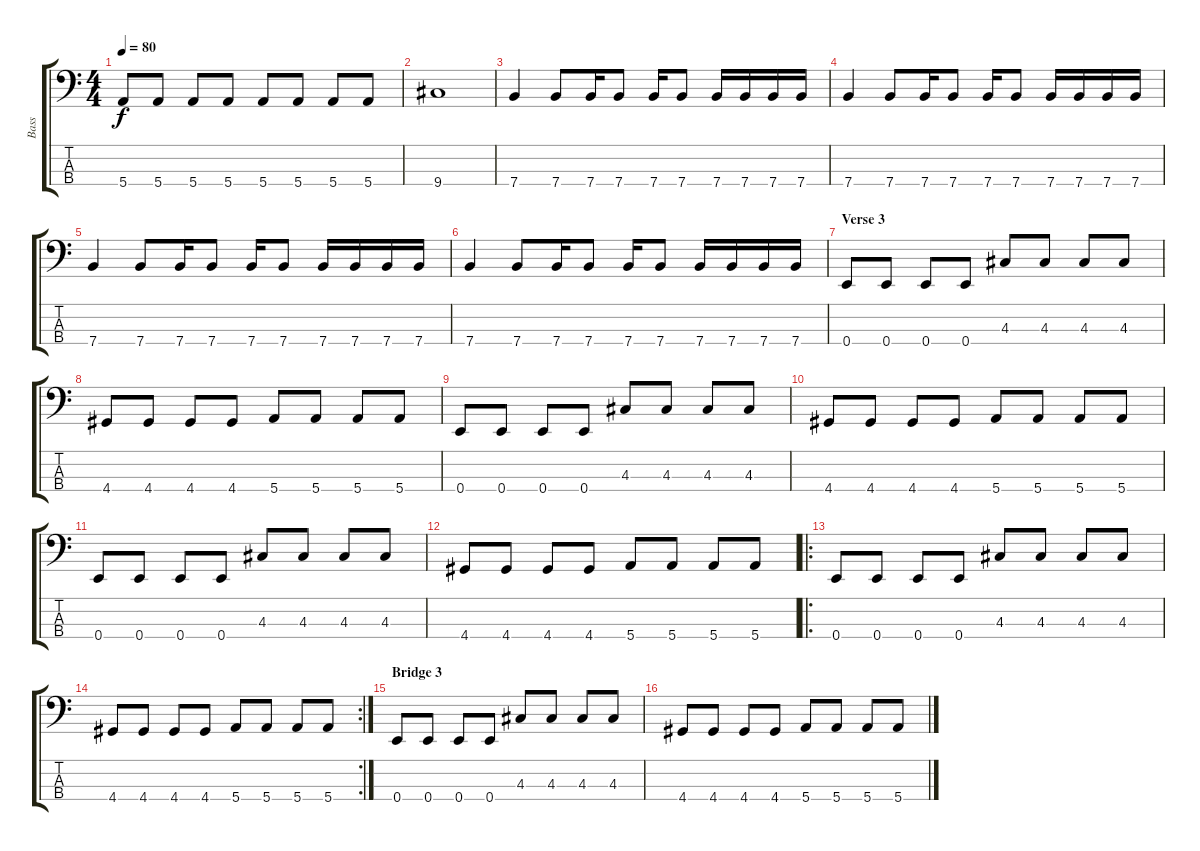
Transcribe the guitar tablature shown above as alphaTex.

\track ("Bass" "Bass") {instrument electricbassfinger}
\staff {score tabs}
\tuning (G2 D2 A1 E1) {hide}
\ts (4 4)
\tempo 80
\clef f4
\ks c
5.4.8{dy f} 5.4.8 5.4.8 5.4.8 5.4.8 5.4.8 5.4.8 5.4.8 |
9.4.1 |
7.4.4 7.4.8 7.4.16 7.4.8 7.4.16 7.4.8 7.4.16 7.4.16 7.4.16 7.4.16 |
7.4.4 7.4.8 7.4.16 7.4.8 7.4.16 7.4.8 7.4.16 7.4.16 7.4.16 7.4.16 |
7.4.4 7.4.8 7.4.16 7.4.8 7.4.16 7.4.8 7.4.16 7.4.16 7.4.16 7.4.16 |
7.4.4 7.4.8 7.4.16 7.4.8 7.4.16 7.4.8 7.4.16 7.4.16 7.4.16 7.4.16 |
\section ("" "Verse 3")
0.4.8 0.4.8 0.4.8 0.4.8 4.3.8 4.3.8 4.3.8 4.3.8 |
4.4.8 4.4.8 4.4.8 4.4.8 5.4.8 5.4.8 5.4.8 5.4.8 |
0.4.8 0.4.8 0.4.8 0.4.8 4.3.8 4.3.8 4.3.8 4.3.8 |
4.4.8 4.4.8 4.4.8 4.4.8 5.4.8 5.4.8 5.4.8 5.4.8 |
0.4.8 0.4.8 0.4.8 0.4.8 4.3.8 4.3.8 4.3.8 4.3.8 |
4.4.8 4.4.8 4.4.8 4.4.8 5.4.8 5.4.8 5.4.8 5.4.8 |
\ro
0.4.8 0.4.8 0.4.8 0.4.8 4.3.8 4.3.8 4.3.8 4.3.8 |
\rc 2
4.4.8 4.4.8 4.4.8 4.4.8 5.4.8 5.4.8 5.4.8 5.4.8 |
\section ("" "Bridge 3")
0.4.8 0.4.8 0.4.8 0.4.8 4.3.8 4.3.8 4.3.8 4.3.8 |
4.4.8 4.4.8 4.4.8 4.4.8 5.4.8 5.4.8 5.4.8 5.4.8
